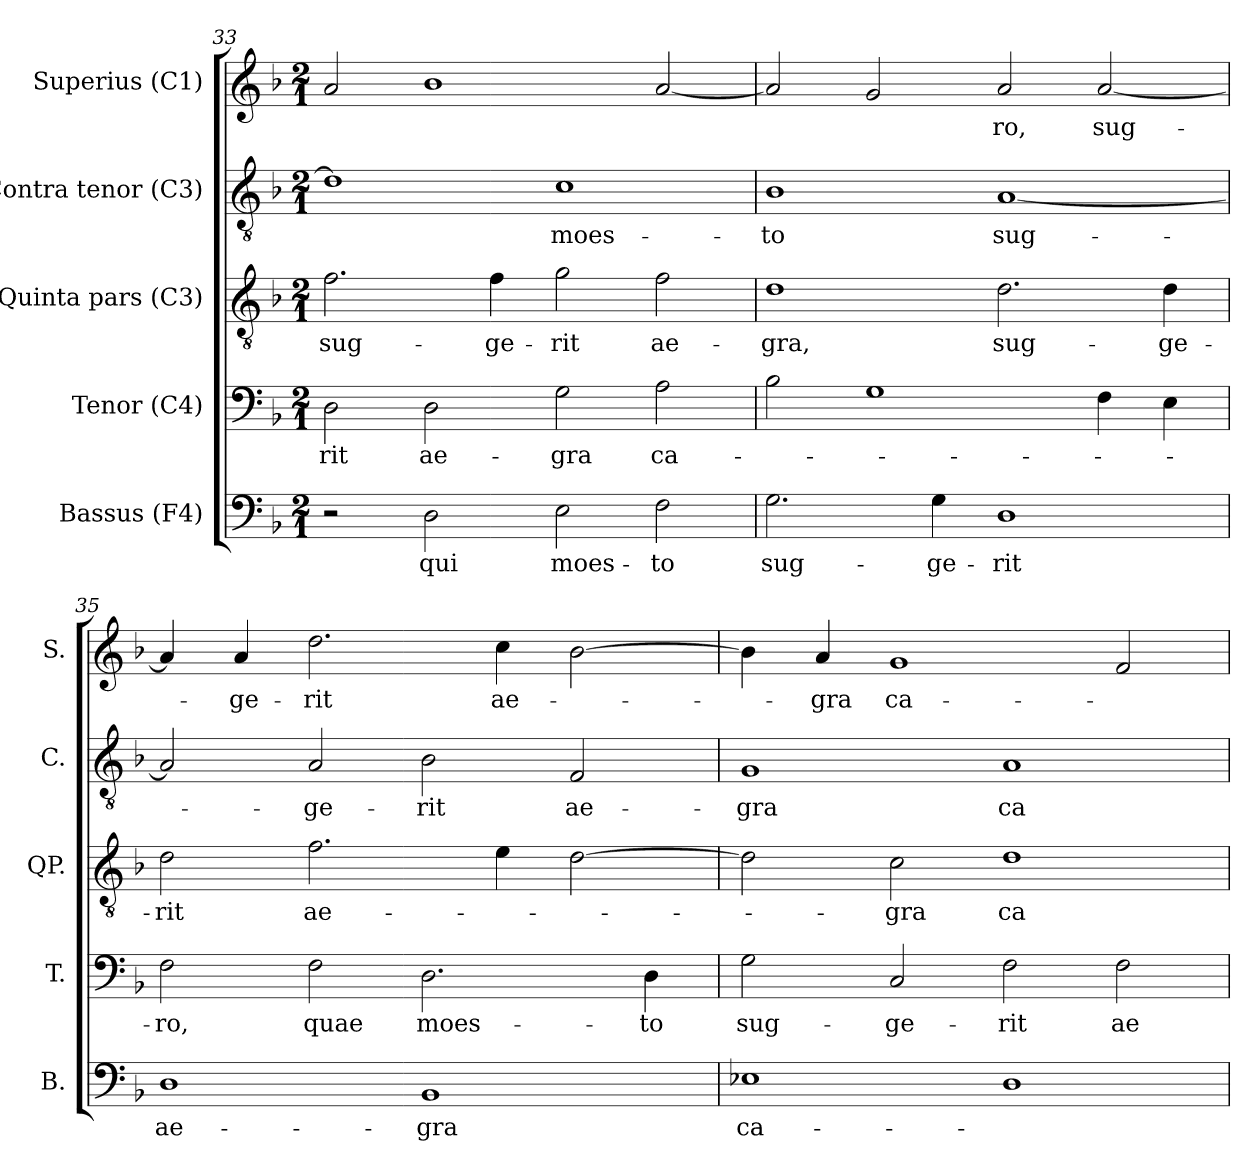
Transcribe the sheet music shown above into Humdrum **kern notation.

**kern	**text	**kern	**text	**kern	**text	**kern	**text	**kern	**text
*part5	*part5	*part4	*part4	*part3	*part3	*part2	*part2	*part1	*part1
*staff5	*staff5	*staff4	*staff4	*staff3	*staff3	*staff2	*staff2	*staff1	*staff1
*I"Bassus (F4)	*	*I"Tenor (C4)	*	*I"Quinta pars (C3)	*	*I"Contra tenor (C3)	*	*I"Superius (C1)	*
*I'B.	*	*I'T.	*	*I'QP.	*	*I'C.	*	*I'S.	*
!!LO:LB:g=z
*clefF4	*	*clefF4	*	*clefGv2	*	*clefGv2	*	*clefG2	*
*	*	*ITrd7c12	*	*ITrd7c12	*	*ITrd7c12	*	*	*
*k[b-]	*	*k[b-]	*	*k[b-]	*	*k[b-]	*	*k[b-]	*
*F:	*	*F:	*	*F:	*	*F:	*	*F:	*
*M2/1	*	*M2/1	*	*M2/1	*	*M2/1	*	*M2/1	*
=33	=33	=33	=33	=33	=33	=33	=33	=33	=33
!	!	!	!LO:LY:b:color=#000000	!	!	!	!	!	!
!	!	!	!	!	!LO:LY:b:color=#000000	!	!	!	!
2r	.	2DDi\	-rit	2.Fi\	sug-	1Di]	.	2ai/	.
!	!LO:LY:b:color=#000000	!	!	!	!	!	!	!	!
!	!	!	!LO:LY:b:color=#000000	!	!	!	!	!	!
2Di\	qui	2DDi\	ae-	.	.	.	.	1b-i	.
!	!	!	!	!	!LO:LY:b:color=#000000	!	!	!	!
.	.	.	.	4Fi\	-ge-	.	.	.	.
!	!LO:LY:b:color=#000000	!	!	!	!	!	!	!	!
!	!	!	!LO:LY:b:color=#000000	!	!	!	!	!	!
!	!	!	!	!	!LO:LY:b:color=#000000	!	!	!	!
!	!	!	!	!	!	!	!LO:LY:b:color=#000000	!	!
2Ei\	moes-	2GGi\	-gra	2Gi\	-rit	1Ci	moes-	.	.
!	!LO:LY:b:color=#000000	!	!	!	!	!	!	!	!
!	!	!	!LO:LY:b:color=#000000	!	!	!	!	!	!
!	!	!	!	!	!LO:LY:b:color=#000000	!	!	!	!
2Fi\	-to	2AAi\	ca-	2Fi\	ae-	.	.	[2ai/	.
=34	=34	=34	=34	=34	=34	=34	=34	=34	=34
!	!LO:LY:b:color=#000000	!	!	!	!	!	!	!	!
!	!	!	!	!	!LO:LY:b:color=#000000	!	!	!	!
!	!	!	!	!	!	!	!LO:LY:b:color=#000000	!	!
2.Gi\	sug-	2BB-i\	.	1Di	-gra,	1BB-i	-to	2ai/]	.
.	.	1GGi	.	.	.	.	.	2gi/	.
!	!LO:LY:b:color=#000000	!	!	!	!	!	!	!	!
4Gi\	-ge-	.	.	.	.	.	.	.	.
!	!LO:LY:b:color=#000000	!	!	!	!	!	!	!	!
!	!	!	!	!	!LO:LY:b:color=#000000	!	!	!	!
!	!	!	!	!	!	!	!LO:LY:b:color=#000000	!	!
!	!	!	!	!	!	!	!	!	!LO:LY:b:color=#000000
1Di	-rit	.	.	2.Di\	sug-	[1AAi	sug-	2ai/	-ro,
!	!	!	!	!	!	!	!	!	!LO:LY:b:color=#000000
.	.	4FFi\	.	.	.	.	.	[2ai/	sug-
!	!	!	!	!	!LO:LY:b:color=#000000	!	!	!	!
.	.	4EEi\	.	4Di\	-ge-	.	.	.	.
=35	=35	=35	=35	=35	=35	=35	=35	=35	=35
!	!LO:LY:b:color=#000000	!	!	!	!	!	!	!	!
!	!	!	!LO:LY:b:color=#000000	!	!	!	!	!	!
!	!	!	!	!	!LO:LY:b:color=#000000	!	!	!	!
1Di	ae-	2FFi\	-ro,	2Di\	-rit	2AAi/]	.	4ai/]	.
!	!	!	!	!	!	!	!	!	!LO:LY:b:color=#000000
.	.	.	.	.	.	.	.	4ai/	-ge-
!	!	!	!LO:LY:b:color=#000000	!	!	!	!	!	!
!	!	!	!	!	!LO:LY:b:color=#000000	!	!	!	!
!	!	!	!	!	!	!	!LO:LY:b:color=#000000	!	!
!	!	!	!	!	!	!	!	!	!LO:LY:b:color=#000000
.	.	2FFi\	quae	2.Fi\	ae-	2AAi/	-ge-	2.ddi\	-rit
!	!LO:LY:b:color=#000000	!	!	!	!	!	!	!	!
!	!	!	!LO:LY:b:color=#000000	!	!	!	!	!	!
!	!	!	!	!	!	!	!LO:LY:b:color=#000000	!	!
1BB-i	-gra	2.DDi\	moes-	.	.	2BB-i\	-rit	.	.
!	!	!	!	!	!	!	!	!	!LO:LY:b:color=#000000
.	.	.	.	4Ei\	.	.	.	4cci\	ae-
!	!	!	!	!	!	!	!LO:LY:b:color=#000000	!	!
.	.	.	.	[2Di\	.	2FFi/	ae-	[2b-i\	.
!	!	!	!LO:LY:b:color=#000000	!	!	!	!	!	!
.	.	4DDi\	-to	.	.	.	.	.	.
=36	=36	=36	=36	=36	=36	=36	=36	=36	=36
!	!LO:LY:b:color=#000000	!	!	!	!	!	!	!	!
!	!	!	!LO:LY:b:color=#000000	!	!	!	!	!	!
!	!	!	!	!	!	!	!LO:LY:b:color=#000000	!	!
1E-i	ca-	2GGi\	sug-	2Di\]	.	1GGi	-gra	4b-i\]	.
!	!	!	!	!	!	!	!	!	!LO:LY:b:color=#000000
.	.	.	.	.	.	.	.	4ai/	-gra
!	!	!	!LO:LY:b:color=#000000	!	!	!	!	!	!
!	!	!	!	!	!LO:LY:b:color=#000000	!	!	!	!
!	!	!	!	!	!	!	!	!	!LO:LY:b:color=#000000
.	.	2CCi/	-ge-	2Ci\	-gra	.	.	1gi	ca-
!	!	!	!LO:LY:b:color=#000000	!	!	!	!	!	!
!	!	!	!	!	!LO:LY:b:color=#000000	!	!	!	!
!	!	!	!	!	!	!	!LO:LY:b:color=#000000	!	!
1Di	.	2FFi\	-rit	1Di	ca-	1AAi	ca-	.	.
!	!	!	!LO:LY:b:color=#000000	!	!	!	!	!	!
.	.	2FFi\	ae-	.	.	.	.	2fi/	.
=	=	=	=	=	=	=	=	=	=
*-	*-	*-	*-	*-	*-	*-	*-	*-	*-
